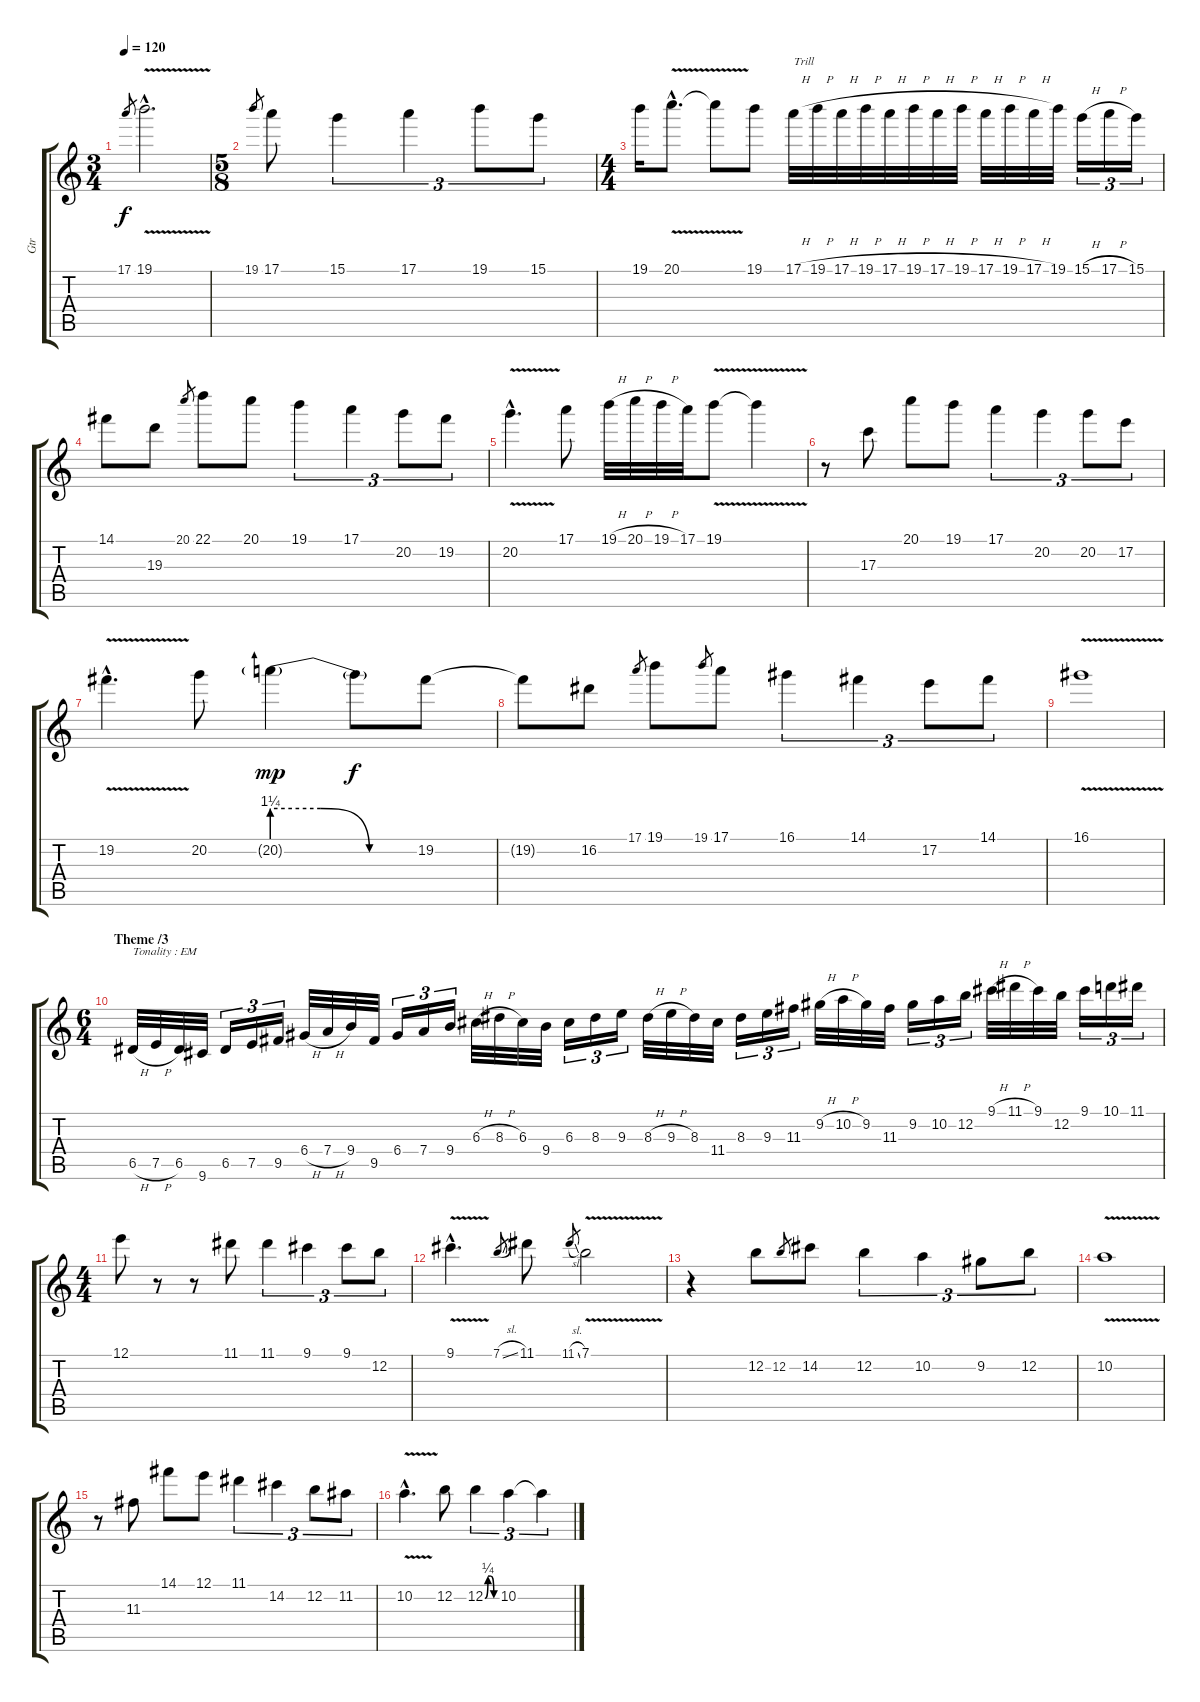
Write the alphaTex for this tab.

\track ("Gtr" "Gtr") {instrument overdrivenguitar}
\staff {score tabs}
\tuning (E4 B3 G3 D3 A2 E2) {hide}
\ts (3 4)
\tempo 120
\clef g2
\ks c
17.1.8{gr dy f} 19.1{v hac}.2{d} |
\ts (5 8)
19.1.8{gr} 17.1.8 15.1.4{tu (3 2)} 17.1.4{tu (3 2)} 19.1.8{tu (3 2)} 15.1.8{tu (3 2)} |
\ts (4 4)
19.1.16 20.1{v hac}.8{d} 20.1{t}.8 19.1.8 17.1{h}.32{txt "Trill"} 19.1{h}.32 17.1{h}.32 19.1{h}.32 17.1{h}.32 19.1{h}.32 17.1{h}.32 19.1{h}.32 17.1{h}.32 19.1{h}.32 17.1{h}.32 19.1.32 15.1{h}.16{tu (3 2)} 17.1{h}.16{tu (3 2)} 15.1.16{tu (3 2)} |
14.1.8 19.3.8 20.1.8{gr} 22.1.8 20.1.8 19.1.4{tu (3 2)} 17.1.4{tu (3 2)} 20.2.8{tu (3 2)} 19.2.8{tu (3 2)} |
20.2{v hac}.4{d} 17.1.8 19.1{h}.32 20.1{h}.32 19.1{h}.32 17.1.32 19.1{v}.8 19.1{t}.4 |
r.8 17.3.8 20.1.8 19.1.8 17.1.4{tu (3 2)} 20.2.4{tu (3 2)} 20.2.8{tu (3 2)} 17.2.8{tu (3 2)} |
19.2{v hac}.4{d} 20.2.8 20.2{be (custom 0 5 20 5 40 0 60 0) g}.4{dy mp} 20.2{t}.8{dy f} 19.2.8 |
19.2{t}.8 16.2.8 17.1.8{gr} 19.1.8 19.1.8{gr} 17.1.8 16.1.4{tu (3 2)} 14.1.4{tu (3 2)} 17.2.8{tu (3 2)} 14.1.8{tu (3 2)} |
16.1{v}.1 |
\ts (6 4)
\section ("" "Theme /3")
6.5{h}.32{txt "Tonality : EM"} 7.5{h}.32 6.5.32 9.6.32 6.5.16{tu (3 2)} 7.5.16{tu (3 2)} 9.5.16{tu (3 2)} 6.4{h}.32 7.4{h}.32 9.4.32 9.5.32 6.4.16{tu (3 2)} 7.4.16{tu (3 2)} 9.4.16{tu (3 2)} 6.3{h}.32 8.3{h}.32 6.3.32 9.4.32 6.3.16{tu (3 2)} 8.3.16{tu (3 2)} 9.3.16{tu (3 2)} 8.3{h}.32 9.3{h}.32 8.3.32 11.4.32 8.3.16{tu (3 2)} 9.3.16{tu (3 2)} 11.3.16{tu (3 2)} 9.2{h}.32 10.2{h}.32 9.2.32 11.3.32 9.2.16{tu (3 2)} 10.2.16{tu (3 2)} 12.2.16{tu (3 2)} 9.1{h}.32 11.1{h}.32 9.1.32 12.2.32 9.1.16{tu (3 2)} 10.1.16{tu (3 2)} 11.1.16{tu (3 2)} |
\ts (4 4)
12.1.8 r.8 r.8 11.1.8 11.1.4{tu (3 2)} 9.1.4{tu (3 2)} 9.1.8{tu (3 2)} 12.2.8{tu (3 2)} |
9.1{v hac}.4{d} 7.1{sl}.8{gr} 11.1.8 11.1{sl}.8{gr} 7.1{v}.2 |
r.4 12.2.8 12.2.8{gr} 14.2.8 12.2.4{tu (3 2)} 10.2.4{tu (3 2)} 9.2.8{tu (3 2)} 12.2.8{tu (3 2)} |
10.2{v}.1 |
r.8 11.3.8 14.1.8 12.1.8 11.1.4{tu (3 2)} 14.2.4{tu (3 2)} 12.2.8{tu (3 2)} 11.2.8{tu (3 2)} |
10.2{v hac}.4{d} 12.2.8 12.2{be (custom 0 0 15 1 30 1 45 0 60 0)}.4{tu (3 2)} 10.2.4{tu (3 2)} 10.2{t}.4{tu (3 2)}
